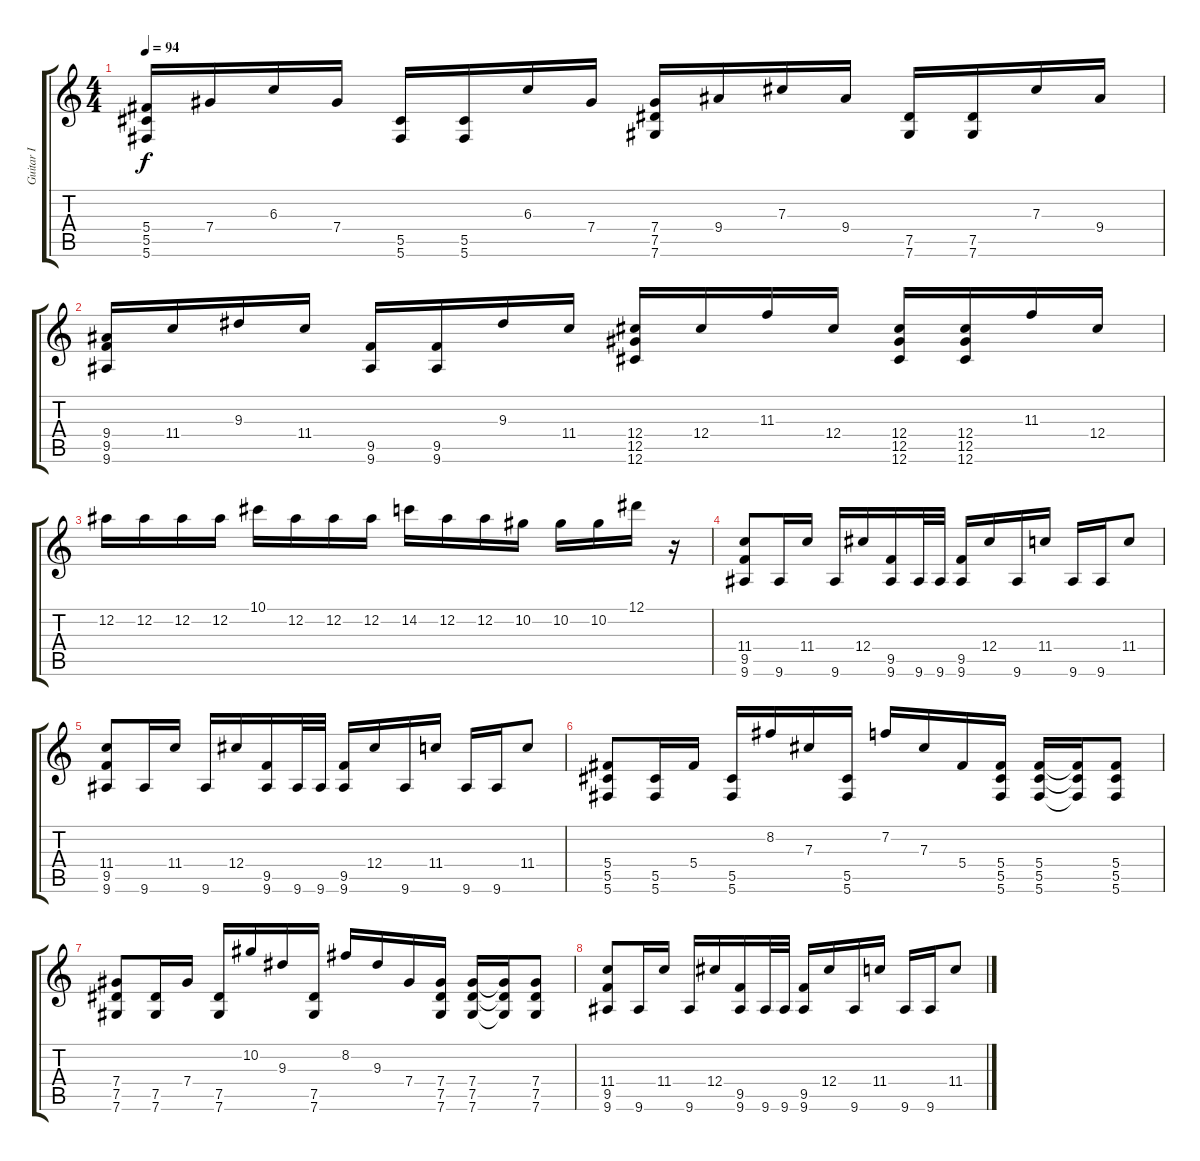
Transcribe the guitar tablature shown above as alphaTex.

\track ("Guitar I" "Guitar I") {instrument distortionguitar}
\staff {score tabs}
\tuning (Eb4 Bb3 Gb3 Db3 Ab2 Db2) {hide}
\ts (4 4)
\tempo 94
\clef g2
\ks c
(5.4 5.5 5.6).16{dy f} 7.4.16 6.3.16 7.4.16 (5.5 5.6).16 (5.5 5.6).16 6.3.16 7.4.16 (7.4 7.5 7.6).16 9.4.16 7.3.16 9.4.16 (7.5 7.6).16 (7.5 7.6).16 7.3.16 9.4.16 |
(9.4 9.5 9.6).16 11.4.16 9.3.16 11.4.16 (9.5 9.6).16 (9.5 9.6).16 9.3.16 11.4.16 (12.4 12.5 12.6).16 12.4.16 11.3.16 12.4.16 (12.4 12.5 12.6).16 (12.4 12.5 12.6).16 11.3.16 12.4.16 |
12.2.16 12.2.16 12.2.16 12.2.16 10.1.16 12.2.16 12.2.16 12.2.16 14.2.16 12.2.16 12.2.16 10.2.16 10.2.16 10.2.16 12.1.16 r.16 |
(11.4 9.5 9.6).8 9.6.16 11.4.16 9.6.16 12.4.16 (9.5 9.6).16 9.6.32 9.6.32 (9.5 9.6).16 12.4.16 9.6.16 11.4.16 9.6.16 9.6.16 11.4.8 |
(11.4 9.5 9.6).8 9.6.16 11.4.16 9.6.16 12.4.16 (9.5 9.6).16 9.6.32 9.6.32 (9.5 9.6).16 12.4.16 9.6.16 11.4.16 9.6.16 9.6.16 11.4.8 |
(5.4 5.5 5.6).8 (5.5 5.6).16 5.4.16 (5.5 5.6).16 8.2.16 7.3.16 (5.5 5.6).16 7.2.16 7.3.16 5.4.16 (5.4 5.5 5.6).16 (5.4 5.5 5.6).16 (5.4{t} 5.5{t} 5.6{t}).16 (5.4 5.5 5.6).8 |
(7.4 7.5 7.6).8 (7.5 7.6).16 7.4.16 (7.5 7.6).16 10.2.16 9.3.16 (7.5 7.6).16 8.2.16 9.3.16 7.4.16 (7.4 7.5 7.6).16 (7.4 7.5 7.6).16 (7.4{t} 7.5{t} 7.6{t}).16 (7.4 7.5 7.6).8 |
(11.4 9.5 9.6).8 9.6.16 11.4.16 9.6.16 12.4.16 (9.5 9.6).16 9.6.32 9.6.32 (9.5 9.6).16 12.4.16 9.6.16 11.4.16 9.6.16 9.6.16 11.4.8
